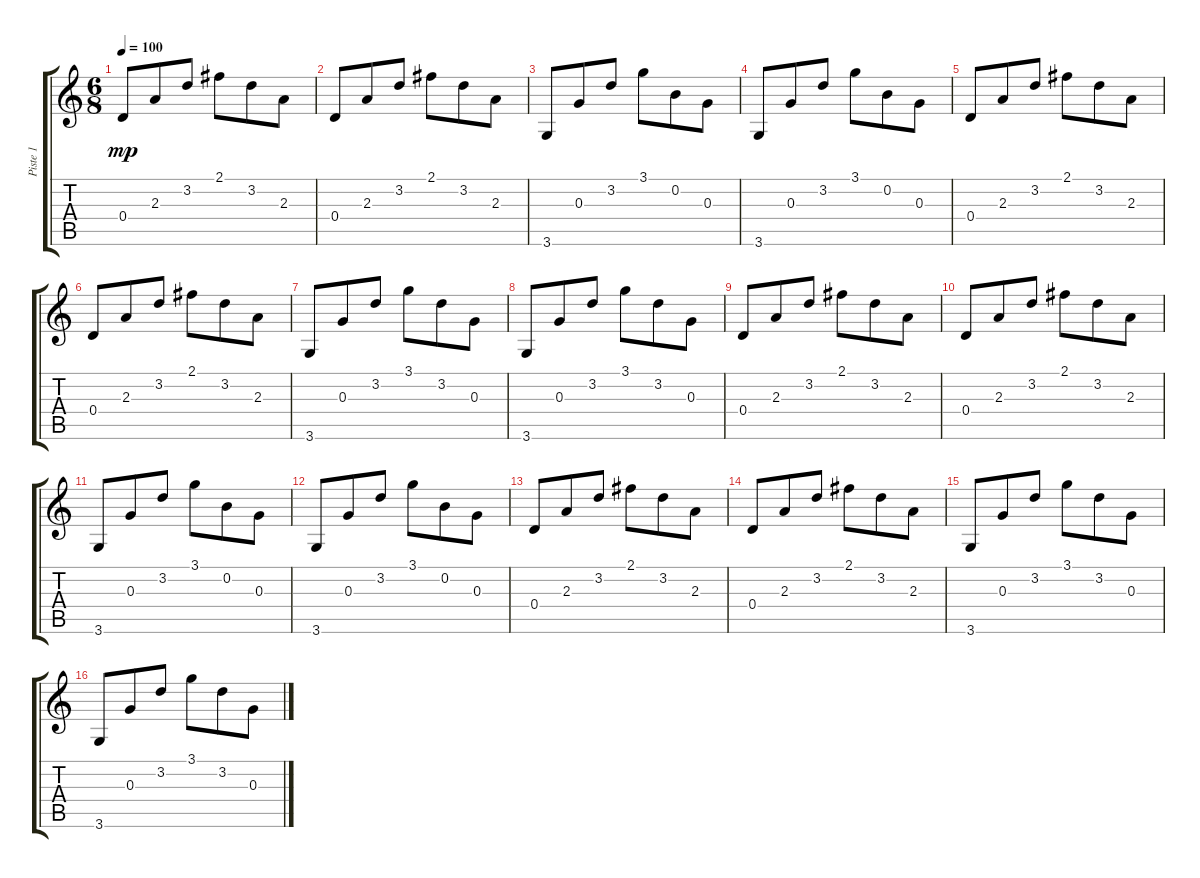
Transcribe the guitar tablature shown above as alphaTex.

\track ("Piste 1" "Piste 1") {instrument acousticguitarnylon}
\staff {score tabs}
\tuning (E4 B3 G3 D3 A2 E2) {hide}
\ts (6 8)
\tempo 100
\clef g2
\ks c
0.4.8{dy mp} 2.3.8 3.2.8 2.1.8 3.2.8 2.3.8 |
0.4.8 2.3.8 3.2.8 2.1.8 3.2.8 2.3.8 |
3.6.8 0.3.8 3.2.8 3.1.8 0.2.8 0.3.8 |
3.6.8 0.3.8 3.2.8 3.1.8 0.2.8 0.3.8 |
0.4.8 2.3.8 3.2.8 2.1.8 3.2.8 2.3.8 |
0.4.8 2.3.8 3.2.8 2.1.8 3.2.8 2.3.8 |
3.6.8 0.3.8 3.2.8 3.1.8 3.2.8 0.3.8 |
3.6.8 0.3.8 3.2.8 3.1.8 3.2.8 0.3.8 |
0.4.8 2.3.8 3.2.8 2.1.8 3.2.8 2.3.8 |
0.4.8 2.3.8 3.2.8 2.1.8 3.2.8 2.3.8 |
3.6.8 0.3.8 3.2.8 3.1.8 0.2.8 0.3.8 |
3.6.8 0.3.8 3.2.8 3.1.8 0.2.8 0.3.8 |
0.4.8 2.3.8 3.2.8 2.1.8 3.2.8 2.3.8 |
0.4.8 2.3.8 3.2.8 2.1.8 3.2.8 2.3.8 |
3.6.8 0.3.8 3.2.8 3.1.8 3.2.8 0.3.8 |
3.6.8 0.3.8 3.2.8 3.1.8 3.2.8 0.3.8
